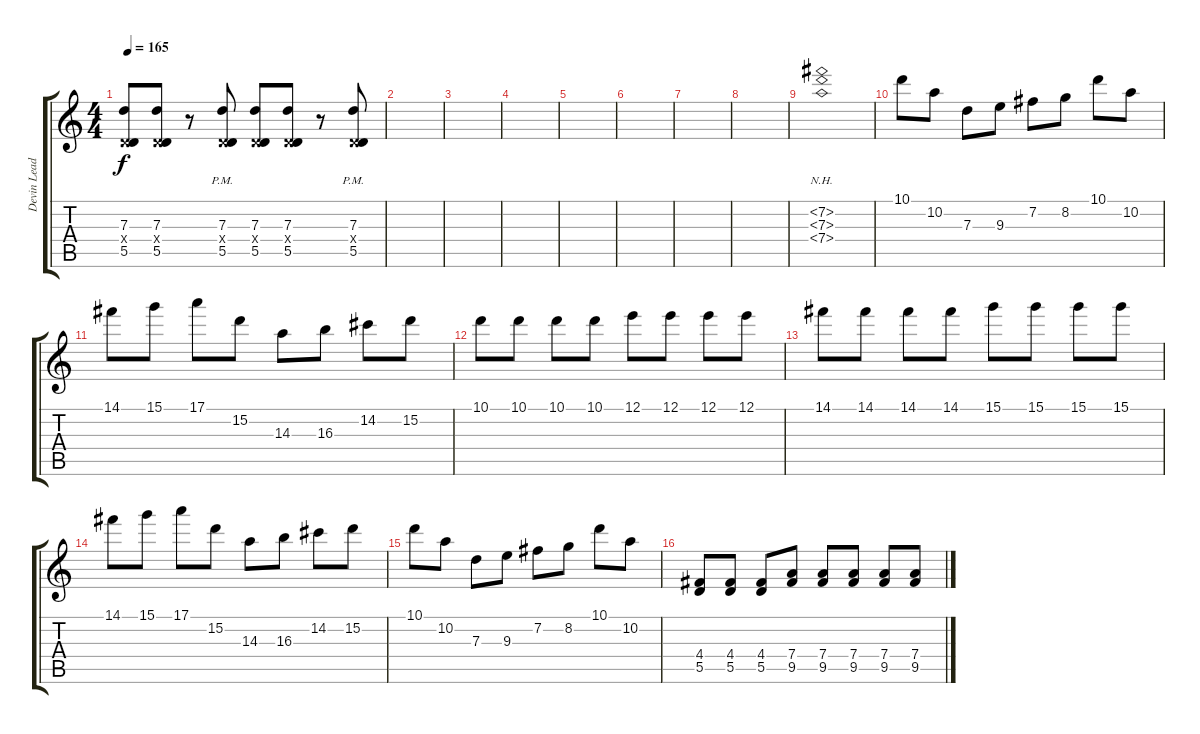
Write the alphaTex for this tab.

\track ("Devin Lead" "Devin Lead") {instrument distortionguitar}
\staff {score tabs}
\tuning (E4 B3 G3 D3 A2 D2) {hide}
\ts (4 4)
\tempo 165
\clef g2
\ks c
(7.3 0.4{x} 5.5).8{dy f} (7.3 0.4{x} 5.5).8 r.8 (7.3{pm} 0.4{x} 5.5{pm}).8 (7.3 0.4{x} 5.5).8 (7.3 0.4{x} 5.5).8 r.8 (7.3{pm} 0.4{x} 5.5{pm}).8 |
|
|
|
|
|
|
|
(7.2{nh} 7.3{nh} 7.4{nh}).1 |
10.1.8 10.2.8 7.3.8 9.3.8 7.2.8 8.2.8 10.1.8 10.2.8 |
14.1.8 15.1.8 17.1.8 15.2.8 14.3.8 16.3.8 14.2.8 15.2.8 |
10.1.8 10.1.8 10.1.8 10.1.8 12.1.8 12.1.8 12.1.8 12.1.8 |
14.1.8 14.1.8 14.1.8 14.1.8 15.1.8 15.1.8 15.1.8 15.1.8 |
14.1.8 15.1.8 17.1.8 15.2.8 14.3.8 16.3.8 14.2.8 15.2.8 |
10.1.8 10.2.8 7.3.8 9.3.8 7.2.8 8.2.8 10.1.8 10.2.8 |
(4.4 5.5).8 (4.4 5.5).8 (4.4 5.5).8 (7.4 9.5).8 (7.4 9.5).8 (7.4 9.5).8 (7.4 9.5).8 (7.4 9.5).8
